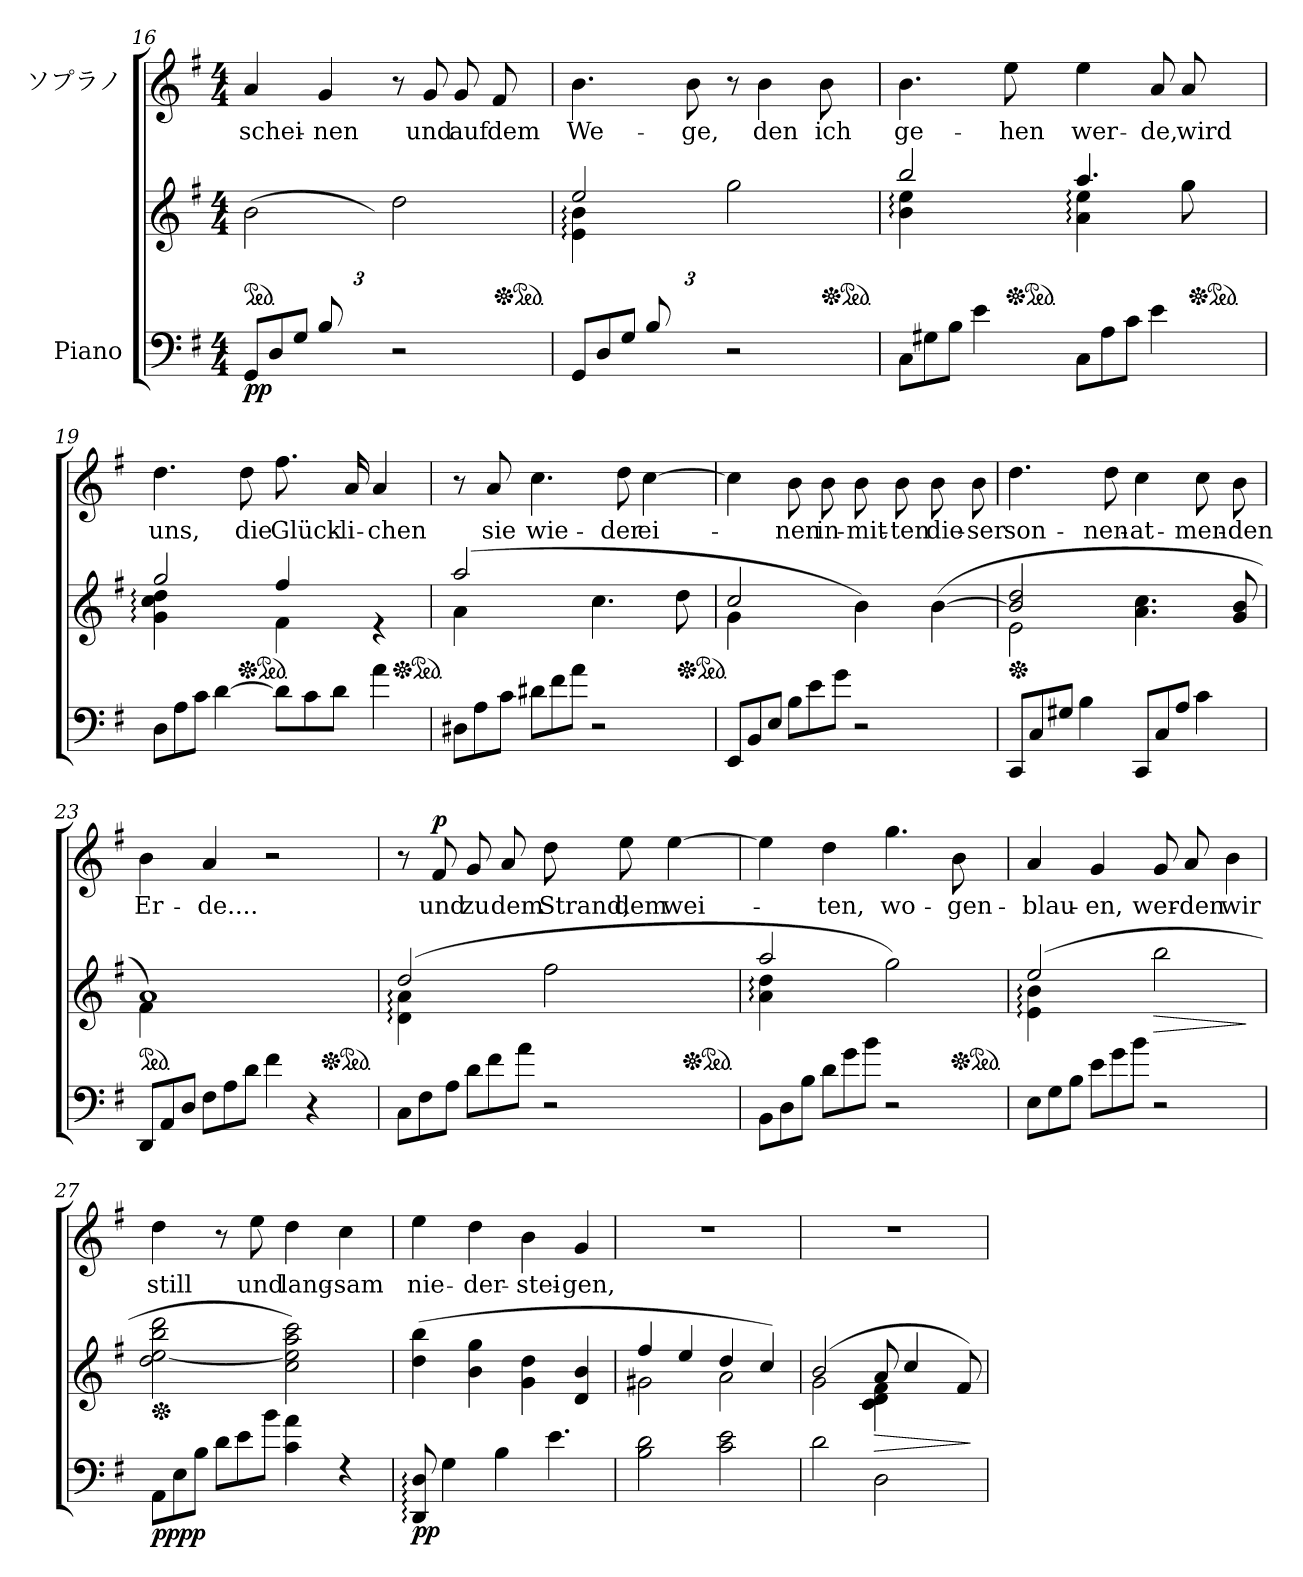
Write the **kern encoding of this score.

**kern	**kern	**dynam	**kern	**text	**dynam
*part2	*part2	*part2	*part1	*part1	*part1
*staff3	*staff2	*staff2/3	*staff1	*staff1	*staff1
*I"Piano	*	*	*I"ソプラノ	*	*
*clefF4	*clefG2	*	*clefG2	*	*
*k[f#]	*k[f#]	*	*k[f#]	*	*
*M4/4	*M4/4	*	*M4/4	*	*
*MM52	*MM52	*	*MM52	*	*
*Xtuplet	*	*	*	*	*
*	*ped	*	*	*	*
=16	=16	=16	=16	=16	=16
*	*^	*	*	*	*
*	*	*^	*	*	*	*
!	!	!	!	!LO:DY:b=2	!	!LO:LY:b	!
!	!	!	!	!LO:DY:n=1:b	!	!	!
*	*	*	*	*	*^	*	*
(<12GG/L	(>2b\	2.ryy	3ryy	p p	4a/	12ryy	schei-	.
*	*	*	*	*	*MM56	*	*	*
12D/	.	.	.	.	.	3%2ryy	.	.
12G/J	.	.	.	.	.	.	.	.
!	!	!	!	!	!	!	!LO:LY:b	!
12B/L	.	.	.	.	4g/	.	-nen	.
6ryy	.	.	12d\	.	.	.	.	.
.	.	.	12g\J)	.	.	.	.	.
*	*	*	*	*	*MM54	*	*	*
2r	2dd\	.	2ryy	.	8r	.	.	.
!	!	!	!	!	!	!	!LO:LY:b	!
.	.	.	.	.	8g/	.	und	.
*	*	*	*	*	*MM52	*	*	*
!	!	!	!	!	!	!	!LO:LY:b	!
.	.	8.ryy	.	.	8g/	6.ryy	auf	.
!	!	!	!	!	!	!	!LO:LY:b	!
.	.	.	.	.	8f#/	.	dem	.
*	*Xped	*	*	*	*	*	*	*
*	*ped	*	*	*	*	*	*	*
.	.	32e!/LLLyy	.	.	.	.	.	.
.	.	32b!/JJJyy	.	.	.	.	.	.
!!LO:LB:g=z	!!
=17	=17	=17	=17	=17	=17	=17	=17	=17
*	*	*	*	*	*MM52	*	*	*
!	!	!	!	!	!	!	!LO:LY:b	!
(<12GG/L	2ee/	4e\: 4b\:	3ryy	.	4.b\	12ryy	We-	.
*	*	*	*	*	*MM56	*	*	*
12D/	.	.	.	.	.	3%2ryy	.	.
12G/J	.	.	.	.	.	.	.	.
12B/L	.	4rffyy	.	.	.	.	.	.
6ryy	.	.	12d\	.	.	.	.	.
!	!	!	!	!	!	!	!LO:LY:b	!
.	.	.	.	.	8b\	.	-ge,	.
.	.	.	12g\J)	.	.	.	.	.
*	*	*	*	*	*MM54	*	*	*
2r	2gg\	4rffyy	2ryy	.	8r	.	.	.
!	!	!	!	!	!	!	!LO:LY:b	!
.	.	.	.	.	4b\	.	den	.
.	.	8.ryy	.	.	.	6.ryy	.	.
*	*	*	*	*	*MM50	*	*	*
!	!	!	!	!	!	!	!LO:LY:b	!
.	.	.	.	.	8b\	.	ich	.
*	*Xped	*	*	*	*	*	*	*
*	*ped	*	*	*	*	*	*	*
.	.	32b!\LLLyy	.	.	.	.	.	.
.	.	32ee!\JJJyy	.	.	.	.	.	.
*	*v	*v	*v	*	*	*	*	*
*	*	*	*v	*v	*	*
=18	=18	=18	=18	=18	=18
*	*	*	*MM52	*	*
*	*^	*	*^	*	*
!	!	!	!	!	!	!LO:LY:b	!
*	*	*	*	*	*^	*	*
12C\L	2bb/	4b\: 4ee\:	.	4.b\	12ryy	3..ryy	ge-	.
*	*	*	*	*MM56	*	*	*	*
12G#X\	.	.	.	.	3%2ryy	.	.	.
12B\J	.	.	.	.	.	.	.	.
4e\	.	8.rffyy	.	.	.	.	.	.
!	!	!	!	!	!	!	!LO:LY:b	!
.	.	.	.	8ee\	.	.	-hen	.
*	*Xped	*	*	*	*	*	*	*
*	*ped	*	*	*	*	*	*	*
.	.	32a!\LLLyy	.	.	.	.	.	.
.	.	32ee!\JJJyy	.	.	.	.	.	.
*	*	*	*	*MM52	*	*	*	*
!	!	!	!	!	!	!	!LO:LY:b	!
12C\L	4.aa/	4a\: 4ee\:	.	4ee\	.	.	wer-	.
*	*	*	*	*MM56	*	*	*	*
12A\	.	.	.	.	.	3ryy	.	.
12c\J	.	.	.	.	.	.	.	.
!	!	!	!	!	!	!	!LO:LY:b	!
4e\	.	8.rffyy	.	8a/	6.ryy	.	-de,	.
*	*	*	*	*MM50	*	*	*	*
!	!	!	!	!	!	!	!LO:LY:b	!
.	8gg\	.	.	8a/	.	.	wird	.
.	.	.	.	.	.	12ryy	.	.
*	*Xped	*	*	*	*	*	*	*
*	*ped	*	*	*	*	*	*	*
*	*	*Xtuplet	*	*	*	*	*	*
.	.	48g!\LLLyy	.	.	.	.	.	.
.	.	48cc!\yy	.	.	.	.	.	.
.	.	48dd!\JJJyy	.	.	.	.	.	.
=19	=19	=19	=19	=19	=19	=19	=19	=19
*	*	*	*	*MM52	*	*	*	*
!	!	!	!	!	!	!	!LO:LY:b	!
12D\L	2gg/	4g\: 4cc\: 4dd\:	.	4.dd\	12ryy	3..ryy	uns,	.
*	*	*	*	*MM56	*	*	*	*
12A\	.	.	.	.	3%2ryy	.	.	.
12c\J	.	.	.	.	.	.	.	.
[4d\	.	8.ryy	.	.	.	.	.	.
!	!	!	!	!	!	!	!LO:LY:b	!
.	.	.	.	8dd\	.	.	die	.
*	*Xped	*	*	*	*	*	*	*
*	*ped	*	*	*	*	*	*	*
.	.	16f#!/yy	.	.	.	.	.	.
*	*	*	*	*MM52	*	*	*	*
!	!	!	!	!	!	!	!LO:LY:b	!
12d\L]	4ff#/)	4f#:\	.	8.ff#\	.	.	Glück-	.
*	*	*	*	*MM56	*	*	*	*
12c\	.	.	.	.	.	3ryy	.	.
12d\J	.	.	.	.	.	.	.	.
!	!	!	!	!	!	!	!LO:LY:b	!
.	.	.	.	16a/	.	.	-li-	.
*	*	*	*	*MM50	*	*	*	*
!	!	!	!	!	!	!	!LO:LY:b	!
4a\	4re	8.rffyy	.	4a/	6.ryy	.	-chen	.
.	.	.	.	.	.	12ryy	.	.
*	*Xped	*	*	*	*	*	*	*
*	*ped	*	*	*	*	*	*	*
.	.	16a!/yy	.	.	.	.	.	.
=20	=20	=20	=20	=20	=20	=20	=20	=20
*	*	*	*	*MM52	*	*	*	*
12D#X\L	(>2aa/	4a:\	.	8r	12ryy	2..ryy	.	.
*	*	*	*	*MM56	*	*	*	*
12A\	.	.	.	.	3%2ryy	.	.	.
!	!	!	!	!	!	!	!LO:LY:b	!
.	.	.	.	8a/	.	.	sie	.
12c\J	.	.	.	.	.	.	.	.
!	!	!	!	!	!	!	!LO:LY:b	!
12d#X\L	.	4ryy	.	4.cc\	.	.	wie-	.
12f#\	.	.	.	.	.	.	.	.
12a\J	.	.	.	.	.	.	.	.
2r	4.cc\	4ryy	.	.	.	.	.	.
!	!	!	!	!	!	!	!LO:LY:b	!
.	.	.	.	8dd\	.	.	-der	.
!	!	!	!	!	!	!	!LO:LY:b	!
.	.	12ryy	.	[4cc\	6.ryy	.	ei-	.
.	.	12.ryy	.	.	.	.	.	.
*	*	*	*	*MM50	*	*	*	*
.	8dd\	.	.	.	.	8ryy	.	.
*	*Xped	*	*	*	*	*	*	*
*	*ped	*	*	*	*	*	*	*
.	.	24g!/yy	.	.	.	.	.	.
*	*	*	*	*v	*v	*v	*	*
!!LO:PB:g=z
=21	=21	=21	=21	=21	=21	=21
*	*	*	*	*MM52	*	*
*	*	*	*	*^	*	*
12EE/L	2cc/	4g:\	.	4cc\]	12ryy	.	.
*	*	*	*	*MM56	*	*	*
12BB/	.	.	.	.	3%2ryy	.	.
12E/J	.	.	.	.	.	.	.
!	!	!	!	!	!	!LO:LY:b	!
12B\L	.	4ryy	.	8b\	.	-nen	.
12e\	.	.	.	.	.	.	.
!	!	!	!	!	!	!LO:LY:b	!
.	.	.	.	8b\	.	in-	.
12g\J	.	.	.	.	.	.	.
*	*	*	*	*MM54	*	*	*
!	!	!	!	!	!	!LO:LY:b	!
2r	4b\)	2ryy	.	8b\	.	-mit-	.
!	!	!	!	!	!	!LO:LY:b	!
.	.	.	.	8b\	.	-ten	.
*	*	*	*	*MM52	*	*	*
!	!	!	!	!	!	!LO:LY:b	!
.	(>[4b\	.	.	8b\	6.ryy	die-	.
!	!	!	!	!	!	!LO:LY:b	!
.	.	.	.	8b\	.	-ser	.
*	*	*	*	*v	*v	*	*
=22	=22	=22	=22	=22	=22	=22
*	*Xped	*	*	*	*	*
*	*	*	*	*MM52	*	*
*	*	*	*	*^	*	*
!	!	!	!	!	!	!LO:LY:b	!
*	*	*	*	*	*^	*	*
12CC/L	2b/] 2dd/	2e\	.	4.dd\	12ryy	3..ryy	son-	.
*	*	*	*	*MM56	*	*	*	*
12C/	.	.	.	.	3%2ryy	.	.	.
12G#X/J	.	.	.	.	.	.	.	.
4B\	.	.	.	.	.	.	.	.
!	!	!	!	!	!	!	!LO:LY:b	!
.	.	.	.	8dd\	.	.	-nen-	.
*	*	*	*	*MM52	*	*	*	*
!	!	!	!	!	!	!	!LO:LY:b	!
12CC/L	4.a\ 4.cc\	2ryy	.	4cc\	.	.	-at-	.
*	*	*	*	*MM56	*	*	*	*
12C/	.	.	.	.	.	3ryy	.	.
12A/J	.	.	.	.	.	.	.	.
!	!	!	!	!	!	!	!LO:LY:b	!
4c\	.	.	.	8cc\	6.ryy	.	-men-	.
*	*	*	*	*MM50	*	*	*	*
!	!	!	!	!	!	!	!LO:LY:b	!
.	8g/ 8b/	.	.	8b\	.	.	-den	.
.	.	.	.	.	.	12ryy	.	.
*	*	*	*	*v	*v	*v	*	*
=23	=23	=23	=23	=23	=23	=23
*	*ped	*	*	*	*	*
*	*	*	*	*MM52	*	*
*	*	*	*	*^	*	*
*	*	*	*	*	*^	*	*
!	!	!	!	!	!	!	!LO:LY:b	!
*	*	*	*	*	*v	*v	*	*
12DD/L	1a)	4f#\	.	4b\	12ryy	Er-	.
*	*	*	*	*MM56	*	*	*
12AA/	.	.	.	.	3%2ryy	.	.
12D/J	.	.	.	.	.	.	.
!	!	!	!	!	!	!LO:LY:b	!
12F#\L	.	4ryy	.	4a/	.	-de....	.
12A\	.	.	.	.	.	.	.
12d\J	.	.	.	.	.	.	.
4f#\	.	4ryy	.	2r	.	.	.
4r	.	8.ryy	.	.	6.ryy	.	.
*	*Xped	*	*	*	*	*	*
*	*ped	*	*	*	*	*	*
.	.	32d!/LLLyy	.	.	.	.	.
.	.	32a!/JJJyy	.	.	.	.	.
=24	=24	=24	=24	=24	=24	=24	=24
*	*	*	*	*MM52	*	*	*
12C\L	(>2dd/	4d\: 4a\:	.	8r	12ryy	.	.
*	*	*	*	*MM56	*	*	*
12F#\	.	.	.	.	3%2ryy	.	.
!	!	!	!	!	!	!LO:LY:b	!LO:DY:b
.	.	.	.	8f#/	.	und	p
12A\J	.	.	.	.	.	.	.
!	!	!	!	!	!	!LO:LY:b	!
12d\L	.	4rffyy	.	8g/	.	zu	.
12f#\	.	.	.	.	.	.	.
!	!	!	!	!	!	!LO:LY:b	!
.	.	.	.	8a/	.	dem	.
12a\J	.	.	.	.	.	.	.
*	*	*	*	*MM54	*	*	*
!	!	!	!	!	!	!LO:LY:b	!
2r	2ff#\	4rffyy	.	8dd\	.	Strand,	.
!	!	!	!	!	!	!LO:LY:b	!
.	.	.	.	8ee\	.	dem	.
*	*	*	*	*MM52	*	*	*
!	!	!	!	!	!	!LO:LY:b	!
.	.	8.ryy	.	[4ee\	6.ryy	wei-	.
*	*Xped	*	*	*	*	*	*
*	*ped	*	*	*	*	*	*
.	.	32a!\LLLyy	.	.	.	.	.
.	.	32dd!\JJJyy	.	.	.	.	.
!!LO:LB:g=z	!!
=25	=25	=25	=25	=25	=25	=25	=25
*	*	*	*	*MM52	*	*	*
12BB\L	2aa/	4a\: 4dd\:	.	4ee\]	12ryy	.	.
*	*	*	*	*MM56	*	*	*
12D\	.	.	.	.	3%2ryy	.	.
12B\J	.	.	.	.	.	.	.
!	!	!	!	!	!	!LO:LY:b	!
12d\L	.	4rffyy	.	4dd\	.	-ten,	.
12g\	.	.	.	.	.	.	.
12b\J	.	.	.	.	.	.	.
!	!	!	!	!	!	!LO:LY:b	!
2r	2gg\)	4rffyy	.	4.gg\	.	wo-	.
.	.	8.ryy	.	.	6.ryy	.	.
!	!	!	!	!	!	!LO:LY:b	!
.	.	.	.	8b\	.	-gen-	.
*	*Xped	*	*	*	*	*	*
*	*ped	*	*	*	*	*	*
.	.	32e!/LLLyy	.	.	.	.	.
.	.	32b!/JJJyy	.	.	.	.	.
=26	=26	=26	=26	=26	=26	=26	=26
*	*	*	*	*MM52	*	*	*
!	!	!	!	!	!	!LO:LY:b	!
12E\L	(>2ee/	4e\: 4b\:	.	4a/	12ryy	-blau-	.
*	*	*	*	*MM56	*	*	*
12G\	.	.	.	.	3%2ryy	.	.
12B\J	.	.	.	.	.	.	.
!	!	!	!	!	!	!LO:LY:b	!
12e\L	.	4rffyy	.	4g/	.	-en,	.
12g\	.	.	.	.	.	.	.
12b\J	.	.	.	.	.	.	.
!	!	!	!LO:HP:b	!	!	!LO:LY:b	!
2r	2bb\	2rffyy	>	8g/	.	wer-	.
!	!	!	!	!	!	!LO:LY:b	!
.	.	.	.	8a/	.	-den	.
!	!	!	!	!	!	!LO:LY:b	!
.	.	.	.	4b\	6.ryy	wir	.
*	*v	*v	*	*	*	*	*
.	.	]	.	.	.	.
=27	=27	=27	=27	=27	=27	=27
*^	*	*	*	*	*	*
*	*	*Xped	*	*	*	*	*
*v	*v	*	*	*	*	*	*
*	*	*	*MM52	*	*	*
*^	*	*	*	*	*	*
!	!	!	!LO:DY:b=2	!	!	!LO:LY:b	!
!	!	!	!LO:DY:n=1:b	!	!	!	!
12AA\L	2.ryy	2dd\ [2ee\ 2bb\ 2ddd\	pp pp	4dd\	12ryy	still	.
*	*	*	*	*MM56	*	*	*
12E\	.	.	.	.	3%2ryy	.	.
12B\J	.	.	.	.	.	.	.
12d\L	.	.	.	8r	.	.	.
12e\	.	.	.	.	.	.	.
!	!	!	!	!	!	!LO:LY:b	!
.	.	.	.	8ee\	.	und	.
12b\J	.	.	.	.	.	.	.
*	*	*	*	*MM54	*	*	*
!	!	!	!	!	!	!LO:LY:b	!
4c\ 4a\	.	2cc\ 2ee\] 2aa\ 2ccc\)	.	4dd\	.	lang-	.
*	*	*	*	*MM52	*	*	*
!	!	!	!	!	!	!LO:LY:b	!
4r	8.ryy	.	.	4cc\	6.ryy	-sam	.
.	16DD!/yy	.	.	.	.	.	.
*v	*v	*	*	*	*	*	*
=28	=28	=28	=28	=28	=28	=28
*	*	*	*MM52	*	*	*
*^	*	*	*	*	*	*
!	!	!	!LO:DY:b=2	!	!	!LO:LY:b	!
!	!	!	!LO:DY:n=1:b	!	!	!	!
*v	*v	*	*	*	*	*	*
8DD/: 8D/:	(>4dd\ 4bb\	p p	4ee\	8ryy	nie-	.
*	*	*	*MM56	*	*	*
4G\	.	.	.	2..ryy	.	.
!	!	!	!	!	!LO:LY:b	!
.	4b\ 4gg\	.	4dd\	.	-der-	.
4B\	.	.	.	.	.	.
*	*	*	*MM55	*	*	*
!	!	!	!	!	!LO:LY:b	!
.	4g\ 4dd\	.	4b\	.	-stei-	.
4.e\	.	.	.	.	.	.
!	!	!	!	!	!LO:LY:b	!
.	4d/ 4b/	.	4g/	.	-gen,	.
=29	=29	=29	=29	=29	=29	=29
*	*	*	*MM54	*	*	*
*	*^	*	*	*	*	*
2B\ 2d\	4ff#/	2g#X\	.	1r	2ryy	.	.
.	4ee/	.	.	.	.	.	.
*	*	*	*	*MM52	*	*	*
2c\ 2e\	4dd/	2a\	.	.	2ryy	.	.
.	4cc/)	.	.	.	.	.	.
!!LO:LB:g=z
=30	=30	=30	=30	=30	=30	=30	=30
*	*	*	*	*	*^	*	*
2d\	(>2b/	2g\	.	1r	2ryy	2..ryy	.	.
*	*	*	*	*MM50	*	*	*	*
!	!	!	!LO:HP:b	!	!	!	!	!
2D\	8a/	4c\ 4d\ 4f#\	>	.	2ryy	.	.	.
.	4cc/	.	.	.	.	.	.	.
.	.	4ryy	.	.	.	.	.	.
*	*	*	*	*MM48	*	*	*	*
.	8f#/)	.	.	.	.	8ryy	.	.
*	*v	*v	*	*	*	*	*	*
.	.	]	.	.	.	.	.
*	*	*	*v	*v	*v	*	*
=	=	=	=	=	=
*-	*-	*-	*-	*-	*-
